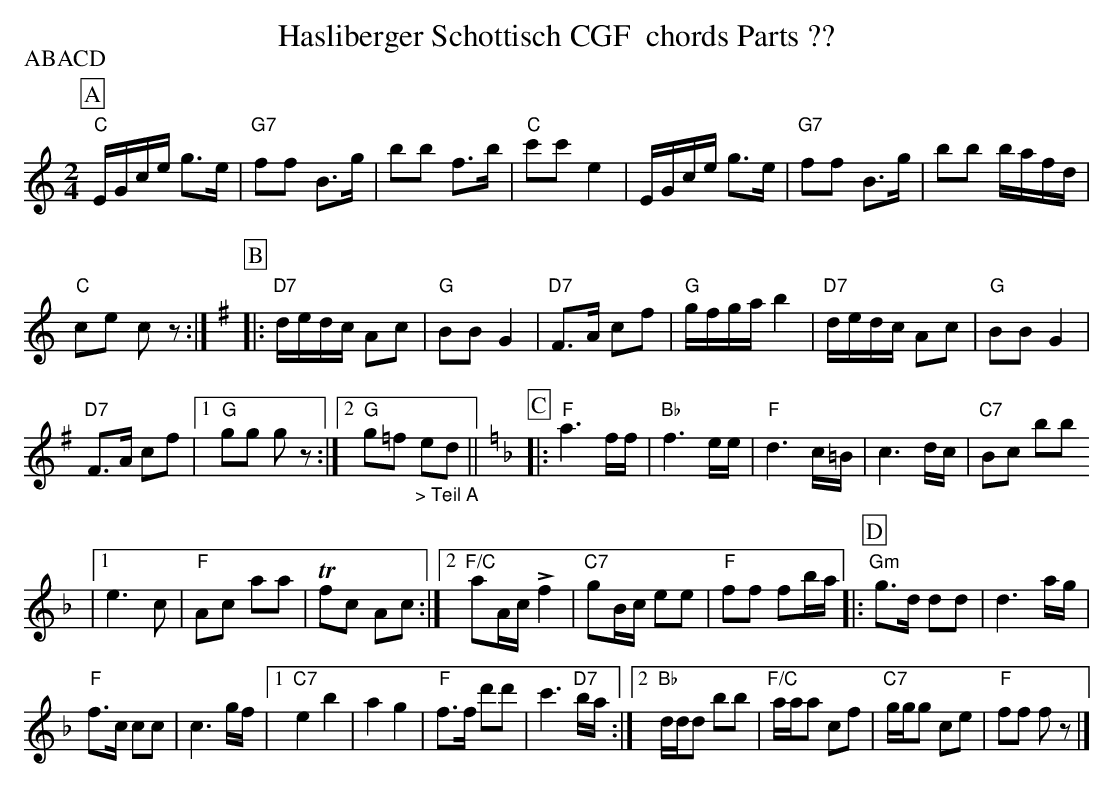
X:1
T: Hasliberger Schottisch CGF  chords Parts ??
M:2/4
L:1/8
P:ABACD  % unknown problem with Part D
K:C %%MIDI gchordon
[P:A] "C"E/G/c/e/ g>e | "G7"ff B>g | bb f>b | "C"c'c' e2 | E/G/c/e/ g>e | "G7"ff B>g | bb b/a/f/d/ |
 "C"ce cz :| [K:G]\
[P:B] |: "D7"d/e/d/c/ Ac | "G"BB G2 | "D7"F>A cf | "G"g/f/g/a/ b2 | "D7"d/e/d/c/ Ac | "G"BB G2 |
 "D7"F>A cf |1 "G"gg gz :|2 "G"g=f"_> Teil A" ed ||  [K:F]\
[P:C] |: "F"a3f/f/ | "Bb"f3 e/e/ | "F"d3 c/=B/ | c3 d/c/ | "C7"Bc bb
|1 e3c | "F"Ac aa | Tfc Ac :|2 "F/C"aA/c/ +>+f2 | "C7"gB/c/ ee | "F"ff fb/a/ |: \
[P:D] "Gm" g>d dd | d3 a/g/ |
 "F"f>c cc | c3 g/f/ |1 "C7"e2b2 | a2g2 | "F"f>f d'd' | c'3 "D7"b/a/ :|2 "Bb"d/d/d bb | "F/C"a/a/a cf | "C7"g/g/g ce | "F"ff fz |]
